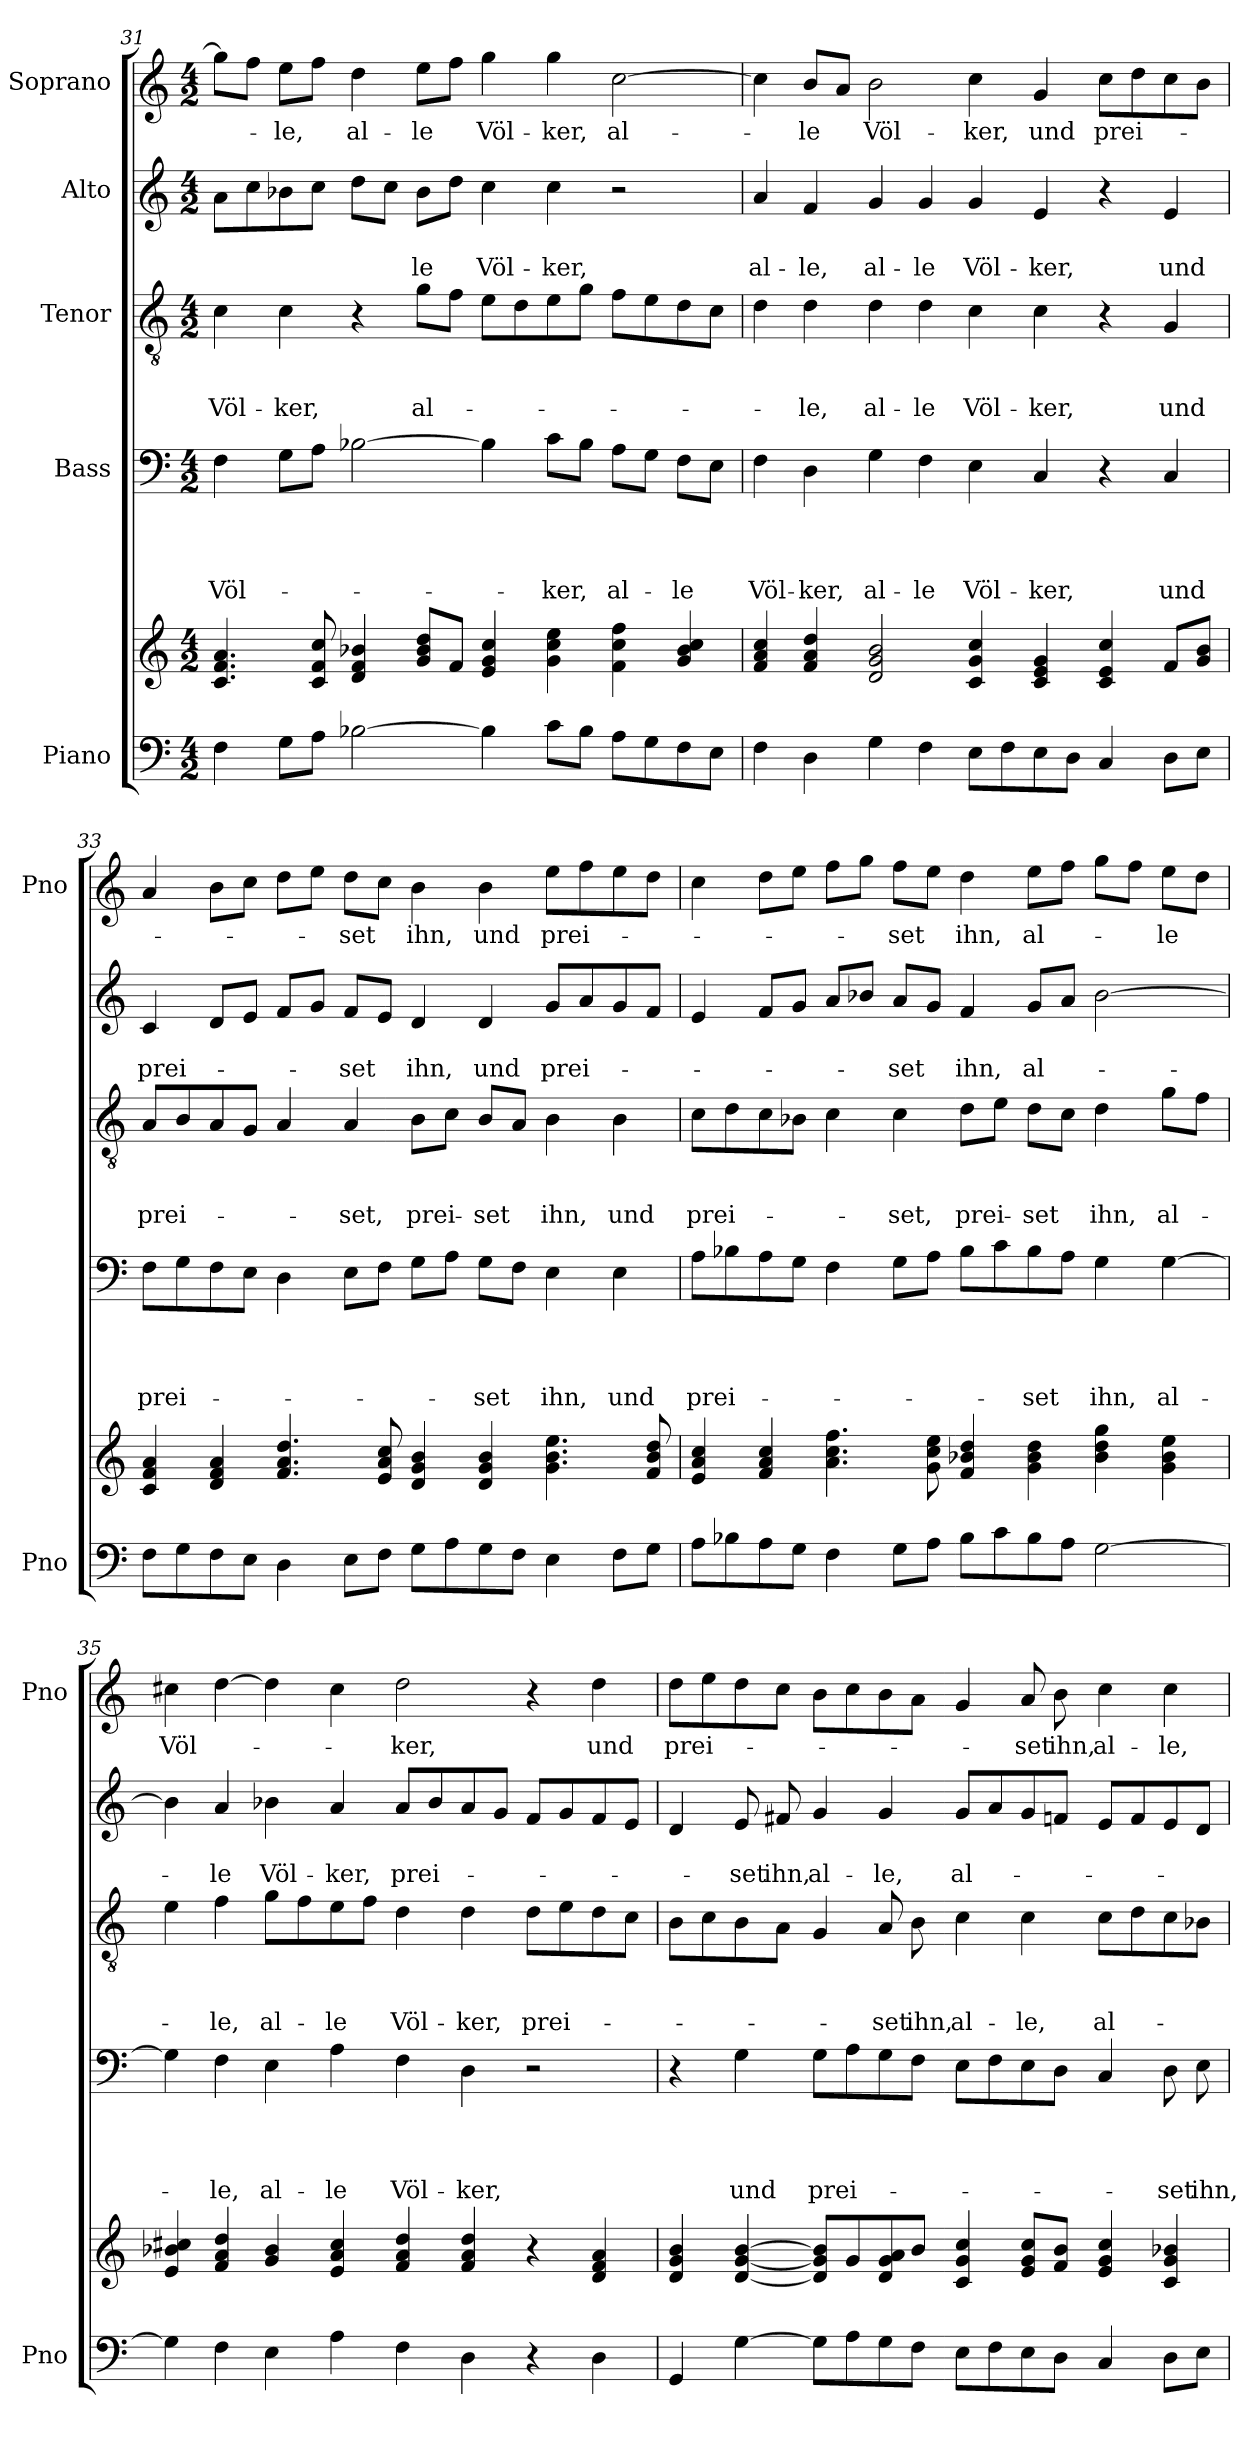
**kern	**kern	**kern	**text	**text	**text	**text	**kern	**text	**text	**text	**kern	**text	**text	**kern	**text
*part5	*part5	*part4	*part4	*part4	*part4	*part4	*part3	*part3	*part3	*part3	*part2	*part2	*part2	*part1	*part1
*staff6	*staff5	*staff4	*staff4	*staff4	*staff4	*staff4	*staff3	*staff3	*staff3	*staff3	*staff2	*staff2	*staff2	*staff1	*staff1
*I"Piano	*	*I"Bass	*	*	*	*	*I"Tenor	*	*	*	*I"Alto	*	*	*I"Soprano	*
*I'Pno	*	*	*	*	*	*	*	*	*	*	*	*	*	*I'Pno	*
!!LO:LB:g=z
*clefF4	*clefG2	*clefF4	*	*	*	*	*clefGv2	*	*	*	*clefG2	*	*	*clefG2	*
*k[]	*k[]	*k[]	*	*	*	*	*k[]	*	*	*	*k[]	*	*	*k[]	*
*C:	*C:	*C:	*	*	*	*	*C:	*	*	*	*C:	*	*	*C:	*
*M4/2	*M4/2	*M4/2	*	*	*	*	*M4/2	*	*	*	*M4/2	*	*	*M4/2	*
=31	=31	=31	=31	=31	=31	=31	=31	=31	=31	=31	=31	=31	=31	=31	=31
4F\	4.c/ 4.f/ 4.a/	4F\	.	.	.	Völ-	4c\	.	.	Völ-	8a\L	.	.	8gg\L]	-­-
.	.	.	.	.	.	.	.	.	.	.	8cc\	.	.	8ff\J	.
8G\L	.	8G\L	.	.	.	.	4c\	.	.	-ker,	8b-X\	.	.	8ee\L	-le,
8A\J	8c/ 8f/ 8cc/	8A\J	.	.	.	.	.	.	.	.	8cc\J	.	.	8ff\J	.
[2B-\	4d/ 4f/ 4b-/	[2B-X\	.	.	.	.	4r	.	.	.	8dd\L	.	.	4dd\	al-
.	.	.	.	.	.	.	.	.	.	.	8cc\J	.	.	.	.
.	8g/ 8b-/ 8dd/L	.	.	.	.	.	8g\L	.	.	al-	8b-\L	.	-le	8ee\L	-le
.	8f/J	.	.	.	.	.	8f\J	.	.	.	8dd\J	.	.	8ff\J	.
4B-\]	4e/ 4g/ 4cc/	4B-\]	.	.	.	.	8e\L	.	.	.	4cc\	.	Völ-	4gg\	Völ-
.	.	.	.	.	.	.	8d\	.	.	.	.	.	.	.	.
8c\L	4g\ 4cc\ 4ee\	8c\L	.	.	.	-ker,	8e\	.	.	.	4cc\	.	-ker,	4gg\	-ker,
8B-\J	.	8B-\J	.	.	.	.	8g\J	.	.	.	.	.	.	.	.
8A\L	4f\ 4cc\ 4ff\	8A\L	.	.	.	al-	8f\L	.	.	.	2r	.	.	[2cc\	al-
8G\	.	8G\J	.	.	.	.	8e\	.	.	.	.	.	.	.	.
8F\	4g/ 4b-/ 4cc/	8F\L	.	.	.	-le	8d\	.	.	.	.	.	.	.	.
8E\J	.	8E\J	.	.	.	.	8c\J	.	.	.	.	.	.	.	.
=32	=32	=32	=32	=32	=32	=32	=32	=32	=32	=32	=32	=32	=32	=32	=32
4F\	4f/ 4a/ 4cc/	4F\	.	.	.	Völ-	4d\	.	.	.	4a/	.	al-	4cc\]	.
4D\	4f/ 4a/ 4dd/	4D\	.	.	.	-ker,	4d\	.	.	-le,	4f/	.	-le,	8b/L	-le
.	.	.	.	.	.	.	.	.	.	.	.	.	.	8a/J	.
4G\	2d/ 2g/ 2b/	4G\	.	.	.	al-	4d\	.	.	al-	4g/	.	al-	2b\	Völ-
4F\	.	4F\	.	.	.	-le	4d\	.	.	-le	4g/	.	-le	.	.
8E\L	4c/ 4g/ 4cc/	4E\	.	.	.	Völ-	4c\	.	.	Völ-	4g/	.	Völ-	4cc\	-ker,
8F\	.	.	.	.	.	.	.	.	.	.	.	.	.	.	.
8E\	4c/ 4e/ 4g/	4C/	.	.	.	-ker,	4c\	.	.	-ker,	4e/	.	-ker,	4g/	und
8D\J	.	.	.	.	.	.	.	.	.	.	.	.	.	.	.
4C/	4c/ 4e/ 4cc/	4r	.	.	.	.	4r	.	.	.	4r	.	.	8cc\L	prei-
.	.	.	.	.	.	.	.	.	.	.	.	.	.	8dd\	.
8D\L	8f/L	4C/	.	.	.	und	4G/	.	.	und	4e/	.	und	8cc\	.
8E\J	8g/ 8b/J	.	.	.	.	.	.	.	.	.	.	.	.	8b\J	.
=33	=33	=33	=33	=33	=33	=33	=33	=33	=33	=33	=33	=33	=33	=33	=33
8F\L	4c/ 4f/ 4a/	8F\L	.	.	.	prei-	8A/L	.	.	prei-	4c/	.	prei-	4a/	.
8G\	.	8G\	.	.	.	.	8B/	.	.	.	.	.	.	.	.
8F\	4d/ 4f/ 4a/	8F\	.	.	.	.	8A/	.	.	.	8d/L	.	.	8b\L	.
8E\J	.	8E\J	.	.	.	.	8G/J	.	.	.	8e/J	.	.	8cc\J	.
4D\	4.f/ 4.a/ 4.dd/	4D\	.	.	.	.	4A/	.	.	.	8f/L	.	.	8dd\L	.
.	.	.	.	.	.	.	.	.	.	.	8g/J	.	.	8ee\J	.
8E\L	.	8E\L	.	.	.	.	4A/	.	.	-set,	8f/L	.	-set	8dd\L	-set
8F\J	8e/ 8a/ 8cc/	8F\J	.	.	.	.	.	.	.	.	8e/J	.	.	8cc\J	.
8G\L	4d/ 4g/ 4b/	8G\L	.	.	.	.	8B\L	.	.	prei-	4d/	.	ihn,	4b\	ihn,
8A\	.	8A\J	.	.	.	.	8c\J	.	.	.	.	.	.	.	.
8G\	4d/ 4g/ 4b/	8G\L	.	.	.	-set	8B/L	.	.	-set	4d/	.	und	4b\	und
8F\J	.	8F\J	.	.	.	.	8A/J	.	.	.	.	.	.	.	.
4E\	4.g\ 4.b\ 4.ee\	4E\	.	.	.	ihn,	4B\	.	.	ihn,	8g/L	.	prei-	8ee\L	prei-
.	.	.	.	.	.	.	.	.	.	.	8a/	.	.	8ff\	.
8F\L	.	4E\	.	.	.	und	4B\	.	.	und	8g/	.	.	8ee\	.
8G\J	8f/ 8b/ 8dd/	.	.	.	.	.	.	.	.	.	8f/J	.	.	8dd\J	.
!!LO:LB:g=z
=34	=34	=34	=34	=34	=34	=34	=34	=34	=34	=34	=34	=34	=34	=34	=34
8A\L	4e/ 4a/ 4cc/	8A\L	.	.	.	prei-	8c\L	.	.	prei-	4e/	.	.	4cc\	.
8B-\	.	8B-X\	.	.	.	.	8d\	.	.	.	.	.	.	.	.
8A\	4f/ 4a/ 4cc/	8A\	.	.	.	.	8c\	.	.	.	8f/L	.	.	8dd\L	.
8G\J	.	8G\J	.	.	.	.	8B-X\J	.	.	.	8g/J	.	.	8ee\J	.
4F\	4.a\ 4.cc\ 4.ff\	4F\	.	.	.	.	4c\	.	.	.	8a/L	.	.	8ff\L	.
.	.	.	.	.	.	.	.	.	.	.	8b-X/J	.	.	8gg\J	.
8G\L	.	8G\L	.	.	.	.	4c\	.	.	-set,	8a/L	.	-set	8ff\L	-set
8A\J	8g\ 8cc\ 8ee\	8A\J	.	.	.	.	.	.	.	.	8g/J	.	.	8ee\J	.
8B-\L	4f/ 4b-/ 4dd/	8B-\L	.	.	.	.	8d\L	.	.	prei-	4f/	.	ihn,	4dd\	ihn,
8c\	.	8c\	.	.	.	.	8e\J	.	.	.	.	.	.	.	.
8B-\	4g\ 4b-\ 4dd\	8B-\	.	.	.	-set	8d\L	.	.	-set	8g/L	.	al-	8ee\L	al-
8A\J	.	8A\J	.	.	.	.	8c\J	.	.	.	8a/J	.	.	8ff\J	.
[2G\	4b-\ 4dd\ 4gg\	4G\	.	.	.	ihn,	4d\	.	.	ihn,	[2b-\	.	.	8gg\L	.
.	.	.	.	.	.	.	.	.	.	.	.	.	.	8ff\J	.
.	4g\ 4b-\ 4ee\	[4G\	.	.	.	al-	8g\L	.	.	al-	.	.	.	8ee\L	-le
.	.	.	.	.	.	.	8f\J	.	.	.	.	.	.	8dd\J	.
=35	=35	=35	=35	=35	=35	=35	=35	=35	=35	=35	=35	=35	=35	=35	=35
4G\]	4e/ 4b-/ 4cc#/	4G\]	.	.	.	.	4e\	.	.	.	4b-\]	.	.	4cc#X\	Völ-
4F\	4f/ 4a/ 4dd/	4F\	.	.	.	-le,	4f\	.	.	-le,	4a/	.	-le	[4dd\	.
4E\	4g/ 4b-/	4E\	.	.	.	al-	8g\L	.	.	al-	4b-X\	.	Völ-	4dd\]	.
.	.	.	.	.	.	.	8f\	.	.	.	.	.	.	.	.
4A\	4e/ 4a/ 4cc#/	4A\	.	.	.	-le	8e\	.	.	-le	4a/	.	-ker,	4cc#\	.
.	.	.	.	.	.	.	8f\J	.	.	.	.	.	.	.	.
4F\	4f/ 4a/ 4dd/	4F\	.	.	.	Völ-	4d\	.	.	Völ-	8a/L	.	prei-	2dd\	-ker,
.	.	.	.	.	.	.	.	.	.	.	8b-/	.	.	.	.
4D\	4f/ 4a/ 4dd/	4D\	.	.	.	-ker,	4d\	.	.	-ker,	8a/	.	.	.	.
.	.	.	.	.	.	.	.	.	.	.	8g/J	.	.	.	.
4r	4r	2r	.	.	.	.	8d\L	.	.	prei-	8f/L	.	.	4r	.
.	.	.	.	.	.	.	8e\	.	.	.	8g/	.	.	.	.
4D\	4d/ 4f/ 4a/	.	.	.	.	.	8d\	.	.	.	8f/	.	.	4dd\	und
.	.	.	.	.	.	.	8c\J	.	.	.	8e/J	.	.	.	.
=36	=36	=36	=36	=36	=36	=36	=36	=36	=36	=36	=36	=36	=36	=36	=36
4GG/	4d/ 4g/ 4b/	4r	.	.	.	.	8B\L	.	.	.	4d/	.	.	8dd\L	prei-
.	.	.	.	.	.	.	8c\	.	.	.	.	.	.	8ee\	.
[4G\	[4d/ [4g/ [4b/	4G\	.	.	.	und	8B\	.	.	.	8e/	.	-set	8dd\	.
.	.	.	.	.	.	.	8A\J	.	.	.	8f#X/	.	ihn,	8cc\J	.
8G\L]	8d/] 8g/] 8b/]L	8G\L	.	.	.	prei-	4G/	.	.	.	4g/	.	al-	8b\L	.
8A\	8g/	8A\	.	.	.	.	.	.	.	.	.	.	.	8cc\	.
8G\	8d/ 8g/ 8a/	8G\	.	.	.	.	8A/	.	.	-set	4g/	.	-le,	8b\	.
8F\J	8b/J	8F\J	.	.	.	.	8B\	.	.	ihn,	.	.	.	8a\J	.
8E\L	4c/ 4g/ 4cc/	8E\L	.	.	.	.	4c\	.	.	al-	8g/L	.	al-	4g/	.
8F\	.	8F\	.	.	.	.	.	.	.	.	8a/	.	.	.	.
8E\	8e/ 8g/ 8cc/L	8E\	.	.	.	.	4c\	.	.	-le,	8g/	.	.	8a/	-set
8D\J	8f/ 8b/J	8D\J	.	.	.	.	.	.	.	.	8fn/J	.	.	8b\	ihn,
4C/	4e/ 4g/ 4cc/	4C/	.	.	.	.	8c\L	.	.	al-	8e/L	.	.	4cc\	al-
.	.	.	.	.	.	.	8d\	.	.	.	8f/	.	.	.	.
8D\L	4c/ 4g/ 4b-/	8D\	.	.	.	-set	8c\	.	.	.	8e/	.	.	4cc\	-le,
8E\J	.	8E\	.	.	.	ihn,	8B-X\J	.	.	.	8d/J	.	.	.	.
=	=	=	=	=	=	=	=	=	=	=	=	=	=	=	=
*-	*-	*-	*-	*-	*-	*-	*-	*-	*-	*-	*-	*-	*-	*-	*-
